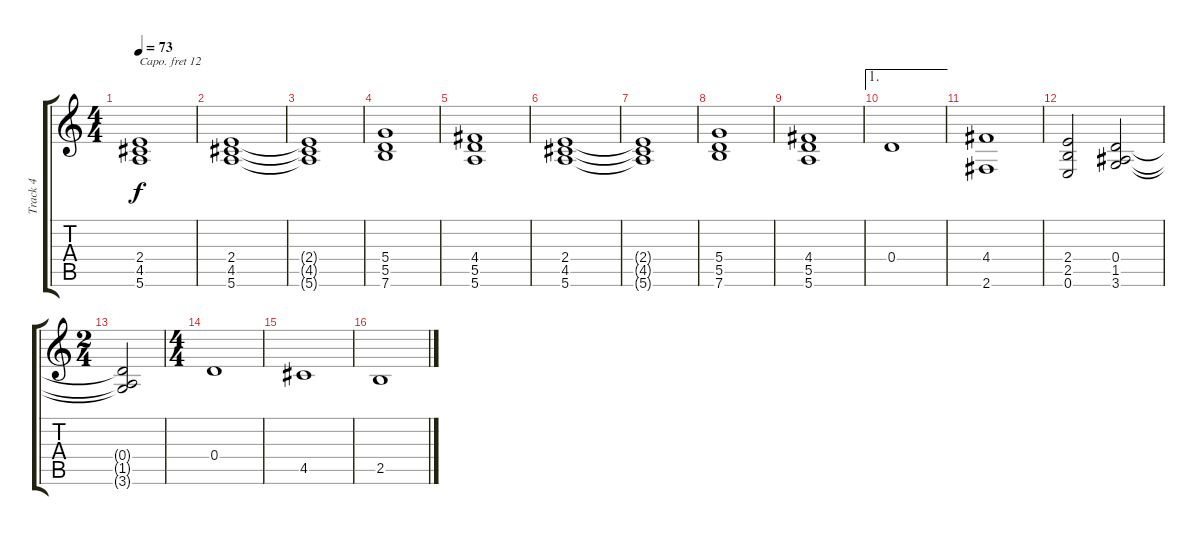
\track ("Track 4" "Track 4") {instrument stringensemble1}
\staff {score tabs}
\capo 12
\tuning (E4 B3 G3 D3 A2 E2) {hide}
\ts (4 4)
\tempo 73
\clef g2
\ks c
(2.4 4.5 5.6).1{dy f} |
(2.4 4.5 5.6).1 |
(2.4{t} 4.5{t} 5.6{t}).1 |
(5.4 5.5 7.6).1 |
(4.4 5.5 5.6).1 |
(2.4 4.5 5.6).1 |
(2.4{t} 4.5{t} 5.6{t}).1 |
(5.4 5.5 7.6).1 |
(4.4 5.5 5.6).1 |
\ae 1
0.4.1 |
(4.4 2.6).1 |
(2.4 2.5 0.6).2 (0.4 1.5 3.6).2 |
\ts (2 4)
(0.4{t} 1.5{t} 3.6{t}).2 |
\ts (4 4)
0.4.1 |
4.5.1 |
2.5.1
